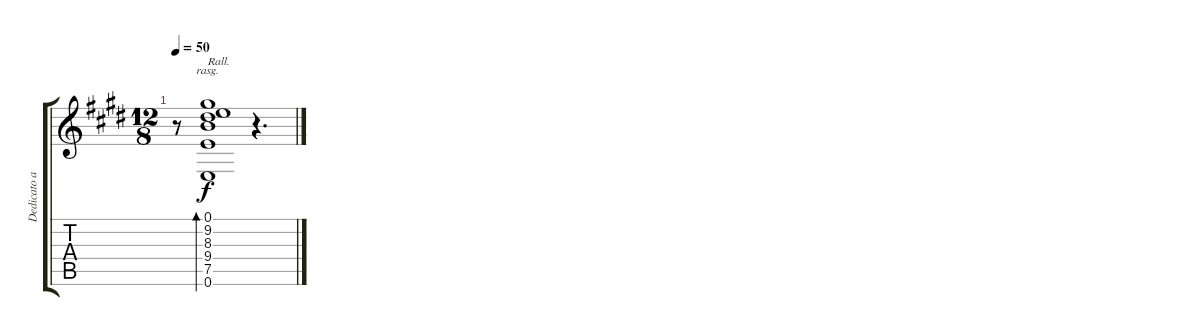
\track ("Dedicato a mia madre" "Dedicato a") {instrument acousticguitarnylon}
\staff {score tabs}
\tuning (E4 B3 G3 D3 A2 E2) {hide}
\ts (12 8)
\tempo 50
\clef g2
\ks e
r.8{dy f} (0.1 9.2 8.3 9.4 7.5 0.6).1{bd 480 rasg ii txt "Rall."} r.4{d}
